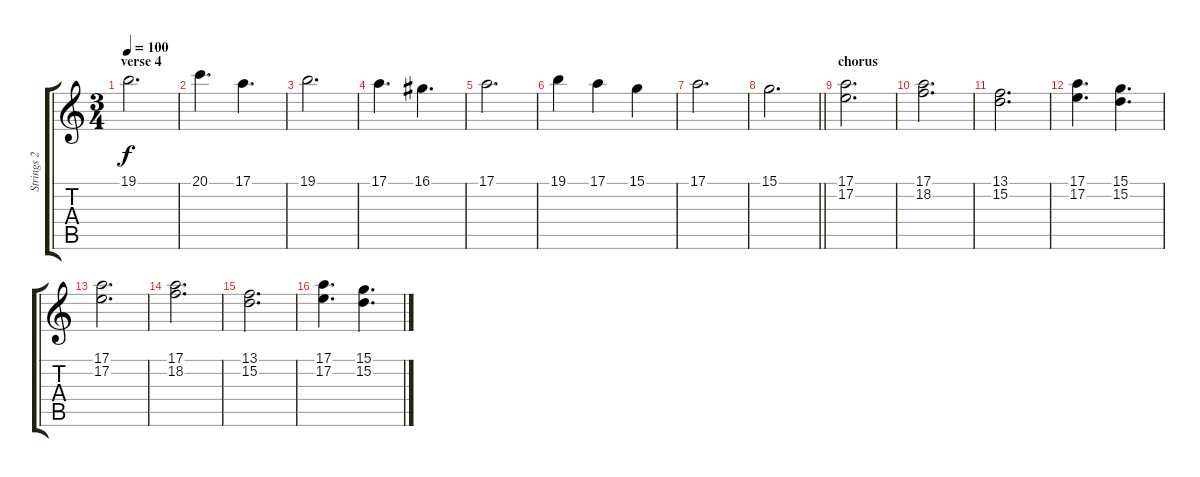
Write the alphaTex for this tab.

\track ("Strings 2" "Strings 2") {instrument stringensemble1}
\staff {score tabs}
\tuning (E4 B3 G3 D3 A2 E2) {hide}
\ts (3 4)
\section ("" "verse 4")
\tempo 100
\clef g2
\ks c
19.1.2{d dy f} |
20.1.4{d} 17.1.4{d} |
19.1.2{d} |
17.1.4{d} 16.1.4{d} |
17.1.2{d} |
19.1.4 17.1.4 15.1.4 |
17.1.2{d} |
\barLineRight lightlight
15.1.2{d} |
\section ("" "chorus")
(17.1 17.2).2{d} |
(17.1 18.2).2{d} |
(13.1 15.2).2{d} |
(17.1 17.2).4{d} (15.1 15.2).4{d} |
(17.1 17.2).2{d} |
(17.1 18.2).2{d} |
(13.1 15.2).2{d} |
(17.1 17.2).4{d} (15.1 15.2).4{d}
